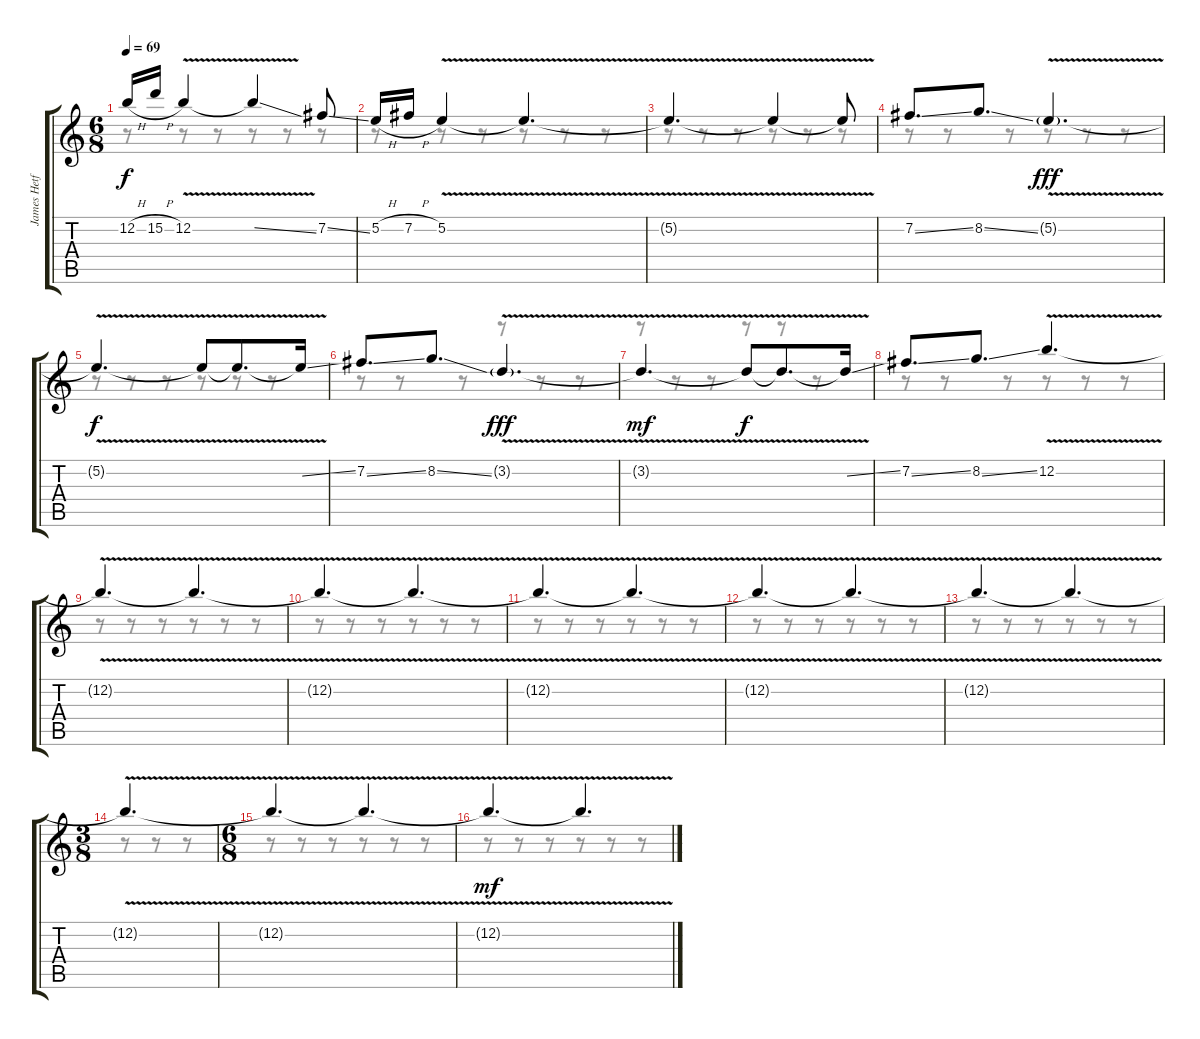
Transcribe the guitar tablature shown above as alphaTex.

\track ("James Hetfield (Solo)" "James Hetf") {instrument distortionguitar}
\staff {score tabs}
\tuning (E4 B3 G3 D3 A2 E2) {hide}
\voice
\ts (6 8)
\tempo 69
\clef g2
\ks c
12.2{h}.16{dy f} 15.2{h}.16 12.2{v}.4 12.2{v ss t}.4 7.2{ss}.8 |
5.2{h}.16 7.2{h}.16 5.2{v}.4 5.2{v t}.4{d} |
5.2{v t}.4{d} 5.2{v t}.4 5.2{v t}.8 |
7.2{ss}.8{d} 8.2{ss}.8{d} 5.2{v g}.4{d dy fff} |
5.2{v t}.4{d dy f} 5.2{v t}.8 5.2{v t}.8{d} 5.2{v ss t}.16 |
7.2{ss}.8{d} 8.2{ss}.8{d} 3.2{v g}.4{d dy fff} |
3.2{v t}.4{d dy mf} 3.2{v t}.8{dy f} 3.2{v t}.8{d} 3.2{v ss t}.16 |
7.2{ss}.8{d} 8.2{ss}.8{d} 12.2{v}.4{d} |
12.2{v t}.4{d} 12.2{v t}.4{d} |
12.2{v t}.4{d} 12.2{v t}.4{d} |
12.2{v t}.4{d} 12.2{v t}.4{d} |
12.2{v t}.4{d} 12.2{v t}.4{d} |
12.2{v t}.4{d} 12.2{v t}.4{d} |
\ts (3 8)
12.2{v t}.4{d} |
\ts (6 8)
12.2{v t}.4{d} 12.2{v t}.4{d} |
12.2{v t}.4{d dy mf} 12.2{v t}.4{d}
\voice
\clef g2
\ottava regular
\simile none
\ks c
r.8{dy f} r.8 r.8 r.8 r.8 r.8 |
r.8 r.8 r.8 r.8 r.8 r.8 |
r.8 r.8 r.8 r.8 r.8 r.8 |
r.8 r.8 r.8 r.8 r.8 r.8 |
r.8 r.8 r.8 r.8 r.8 r.8 |
r.8 r.8 r.8 r.8 r.8 r.8 |
r.8 r.8 r.8 r.8 r.8 r.8 |
r.8 r.8 r.8 r.8 r.8 r.8 |
r.8 r.8 r.8 r.8 r.8 r.8 |
r.8 r.8 r.8 r.8 r.8 r.8 |
r.8 r.8 r.8 r.8 r.8 r.8 |
r.8 r.8 r.8 r.8 r.8 r.8 |
r.8 r.8 r.8 r.8 r.8 r.8 |
r.8 r.8 r.8 |
r.8 r.8 r.8 r.8 r.8 r.8 |
r.8 r.8 r.8 r.8 r.8 r.8
